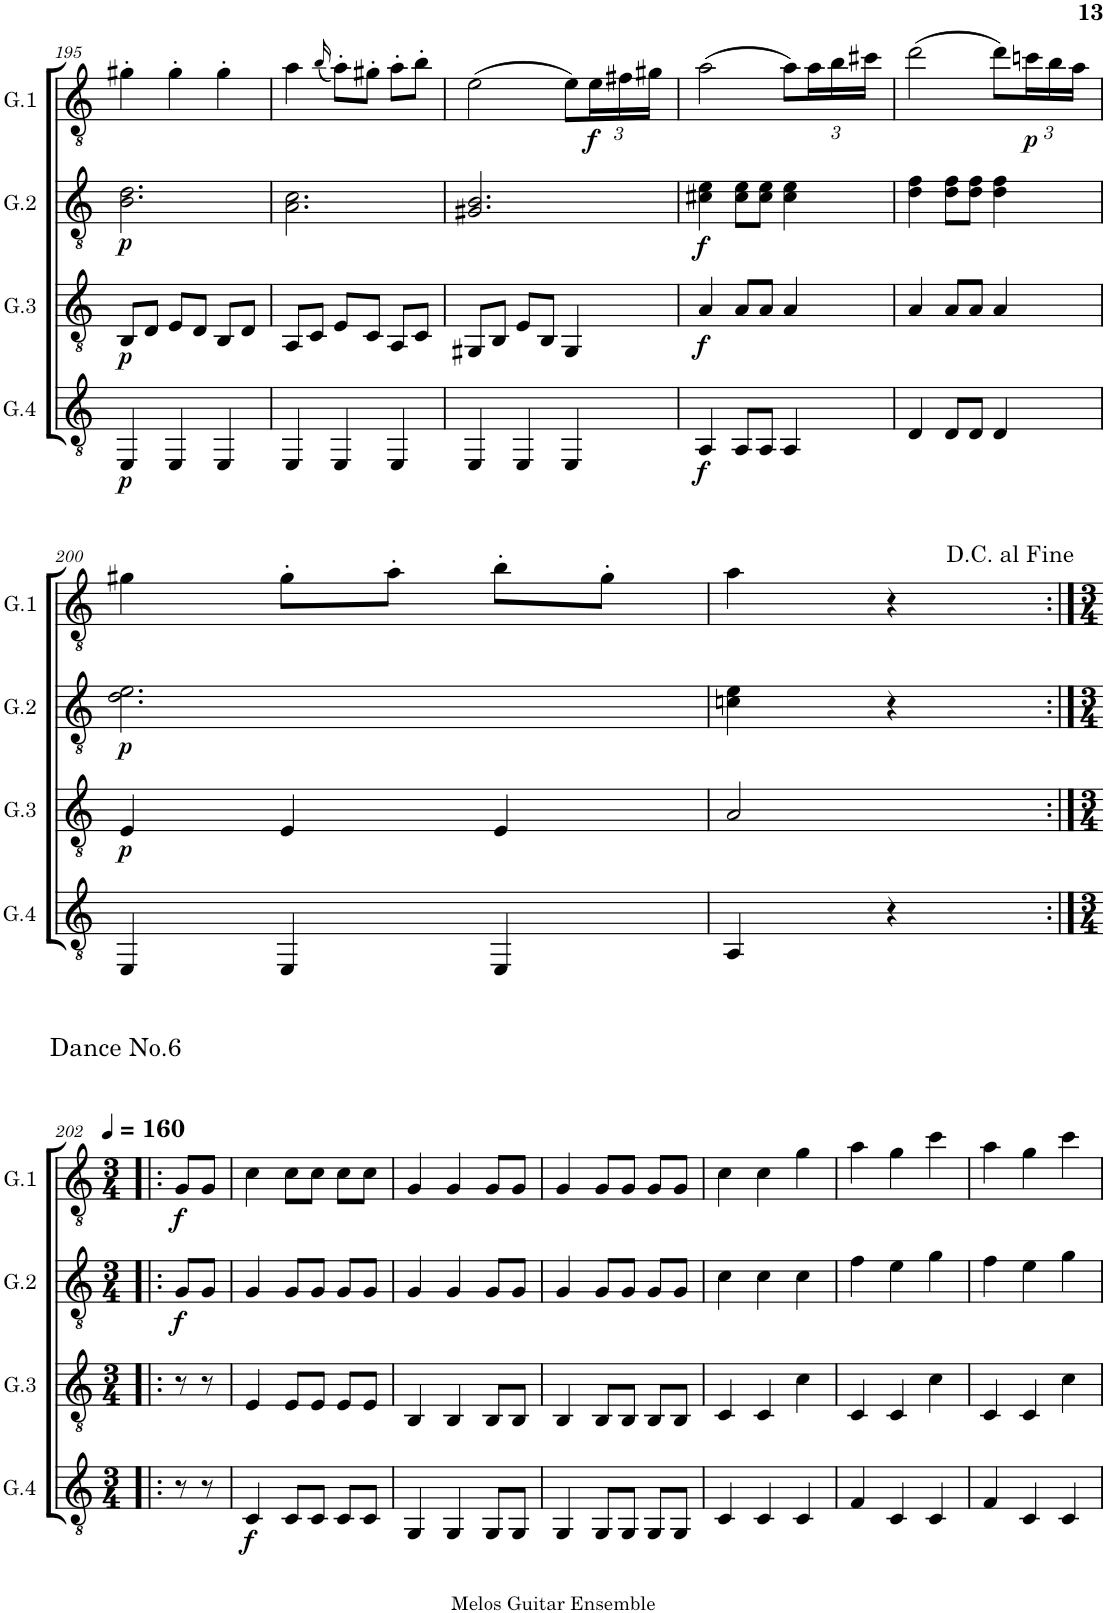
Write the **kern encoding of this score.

**kern	**dynam	**kern	**dynam	**kern	**dynam	**kern	**dynam
*part4	*part4	*part3	*part3	*part2	*part2	*part1	*part1
*staff4	*staff4	*staff3	*staff3	*staff2	*staff2	*staff1	*staff1
*I"G.4	*	*I"G.3	*	*I"G.2	*	*I"G.1	*
*I'G.4	*	*I'G.3	*	*I'G.2	*	*I'G.1	*
!!LO:PB:g=z
*clefGv2	*	*clefGv2	*	*clefGv2	*	*clefGv2	*
*k[]	*	*k[]	*	*k[]	*	*k[]	*
*M3/4	*	*M3/4	*	*M3/4	*	*M3/4	*
=195	=195	=195	=195	=195	=195	=195	=195
!	!LO:DY:b	!	!LO:DY:b	!	!LO:DY:b	!	!
4EE/	p	8BB/L	p	2.B\ 2.d\	p	4g#X'\	.
.	.	8D/J	.	.	.	.	.
4EE/	.	8E/L	.	.	.	4g#'\	.
.	.	8D/J	.	.	.	.	.
4EE/	.	8BB/L	.	.	.	4g#'\	.
.	.	8D/J	.	.	.	.	.
=196	=196	=196	=196	=196	=196	=196	=196
4EE/	.	8AA/L	.	2.A\ 2.c\	.	4a\	.
.	.	8C/J	.	.	.	.	.
.	.	.	.	.	.	(16qb/	.
4EE/	.	8E/L	.	.	.	8a'\L)	.
.	.	8C/J	.	.	.	8g#X'\J	.
4EE/	.	8AA/L	.	.	.	8a'\L	.
.	.	8C/J	.	.	.	8b'\J	.
=197	=197	=197	=197	=197	=197	=197	=197
4EE/	.	8GG#X/L	.	2.G#X/ 2.B/	.	(2e\	.
.	.	8BB/J	.	.	.	.	.
4EE/	.	8E/L	.	.	.	.	.
.	.	8BB/J	.	.	.	.	.
4EE/	.	4GG#/	.	.	.	8e\L)	.
*	*	*	*	*	*	*Xbrackettup	*
!	!	!	!	!	!	!	!LO:DY:b
.	.	.	.	.	.	24e\L	f
.	.	.	.	.	.	24f#X\	.
.	.	.	.	.	.	24g#X\JJ	.
=198	=198	=198	=198	=198	=198	=198	=198
!	!LO:DY:b	!	!LO:DY:b	!	!LO:DY:b	!	!
4AA/	f	4A/	f	4c#X\ 4e\	f	(2a\	.
8AA/L	.	8A/L	.	8c#\ 8e\L	.	.	.
8AA/J	.	8A/J	.	8c#\ 8e\J	.	.	.
4AA/	.	4A/	.	4c#\ 4e\	.	8a\L)	.
.	.	.	.	.	.	24a\L	.
.	.	.	.	.	.	24b\	.
.	.	.	.	.	.	24cc#X\JJ	.
=199	=199	=199	=199	=199	=199	=199	=199
4D/	.	4A/	.	4d\ 4f\	.	(2dd\	.
8D/L	.	8A/L	.	8d\ 8f\L	.	.	.
8D/J	.	8A/J	.	8d\ 8f\J	.	.	.
4D/	.	4A/	.	4d\ 4f\	.	8dd\L)	.
!	!	!	!	!	!	!	!LO:DY:b
.	.	.	.	.	.	24ccn\L	p
.	.	.	.	.	.	24b\	.
.	.	.	.	.	.	24a\JJ	.
!!LO:LB:g=z
=200	=200	=200	=200	=200	=200	=200	=200
!	!	!	!LO:DY:b	!	!LO:DY:b	!	!
4EE/	.	4E/	p	2.d\ 2.e\	p	4g#X\	.
4EE/	.	4E/	.	.	.	8g#'\L	.
.	.	.	.	.	.	8a'\J	.
4EE/	.	4E/	.	.	.	8b'\L	.
.	.	.	.	.	.	8g#'\J	.
=201	=201	=201	=201	=201	=201	=201	=201
4AA/	.	2A/	.	4cn\ 4e\	.	4a\	.
4r	.	.	.	4r	.	4r	.
!!LO:LB:g=z
=202:|!|:	=202:|!|:	=202:|!|:	=202:|!|:	=202:|!|:	=202:|!|:	=202:|!|:	=202:|!|:
*M3/4	*	*M3/4	*	*M3/4	*	*M3/4	*
*	*	*	*	*	*	*MM160	*
!	!	!	!	!	!LO:DY:b	!	!LO:DY:b
8r	.	8r	.	8G/L	f	8G/L	f
8r	.	8r	.	8G/J	.	8G/J	.
=203	=203	=203	=203	=203	=203	=203	=203
!	!LO:DY:b	!	!	!	!	!	!
4C/	f	4E/	.	4G/	.	4c\	.
8C/L	.	8E/L	.	8G/L	.	8c\L	.
8C/J	.	8E/J	.	8G/J	.	8c\J	.
8C/L	.	8E/L	.	8G/L	.	8c\L	.
8C/J	.	8E/J	.	8G/J	.	8c\J	.
=204	=204	=204	=204	=204	=204	=204	=204
4GG/	.	4BB/	.	4G/	.	4G/	.
4GG/	.	4BB/	.	4G/	.	4G/	.
8GG/L	.	8BB/L	.	8G/L	.	8G/L	.
8GG/J	.	8BB/J	.	8G/J	.	8G/J	.
=205	=205	=205	=205	=205	=205	=205	=205
4GG/	.	4BB/	.	4G/	.	4G/	.
8GG/L	.	8BB/L	.	8G/L	.	8G/L	.
8GG/J	.	8BB/J	.	8G/J	.	8G/J	.
8GG/L	.	8BB/L	.	8G/L	.	8G/L	.
8GG/J	.	8BB/J	.	8G/J	.	8G/J	.
=206	=206	=206	=206	=206	=206	=206	=206
4C/	.	4C/	.	4c\	.	4c\	.
4C/	.	4C/	.	4c\	.	4c\	.
4C/	.	4c\	.	4c\	.	4g\	.
=207	=207	=207	=207	=207	=207	=207	=207
4F/	.	4C/	.	4f\	.	4a\	.
4C/	.	4C/	.	4e\	.	4g\	.
4C/	.	4c\	.	4g\	.	4cc\	.
=208	=208	=208	=208	=208	=208	=208	=208
4F/	.	4C/	.	4f\	.	4a\	.
4C/	.	4C/	.	4e\	.	4g\	.
4C/	.	4c\	.	4g\	.	4cc\	.
=	=	=	=	=	=	=	=
*-	*-	*-	*-	*-	*-	*-	*-
